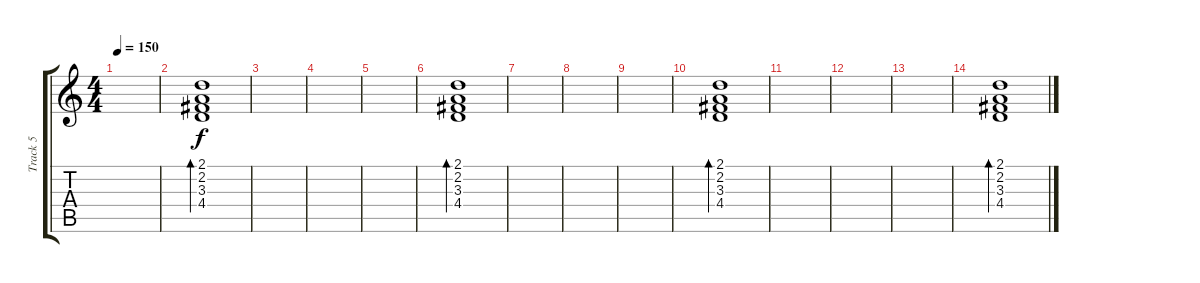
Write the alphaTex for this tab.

\track ("Track 5" "Track 5") {instrument acousticguitarnylon}
\staff {score tabs}
\tuning (C4 G3 Eb3 Bb2 F2 C2) {hide}
\ts (4 4)
\tempo 150
\clef g2
\ks c
|
(2.1 2.2 3.3 4.4).1{bd 60} |
|
|
|
(2.1 2.2 3.3 4.4).1{bd 60} |
|
|
|
(2.1 2.2 3.3 4.4).1{bd 60} |
|
|
|
(2.1 2.2 3.3 4.4).1{bd 60}
